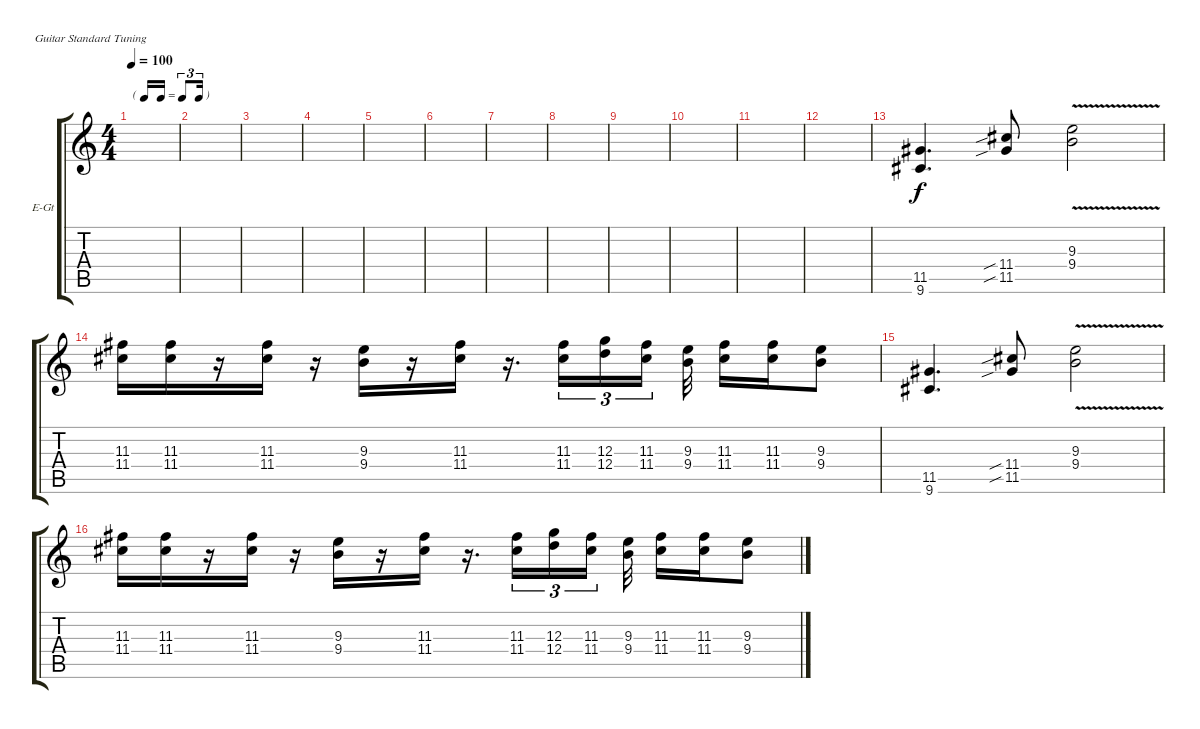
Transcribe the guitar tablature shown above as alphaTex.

\bracketExtendMode groupsimilarinstruments
\firstSystemTrackNameOrientation horizontal
\otherSystemsTrackNameOrientation horizontal
\track ("Harmony Lead" "E-Gt") {instrument overdrivenguitar}
\staff {score tabs}
\tuning (E4 B3 G3 D3 A2 E2)
\ts (4 4)
\tf triplet16th
\tempo 100
\clef g2
\ks c
|
|
|
|
|
|
|
|
|
|
|
|
(9.6 11.5).4{d} (11.5{sib} 11.4{sib}).8 (9.4{v} 9.3{v}).2 |
(11.3 11.4).16 (11.4 11.3).16 r.16 (11.3 11.4).16 r.16 (9.4 9.3).16 r.16 (11.4 11.3).16 r.16{d} (11.3 11.4).16{tu (3 2)} (12.4 12.3).16{tu (3 2)} (11.4 11.3).16{tu (3 2)} (9.3 9.4).32 (11.4 11.3).16 (11.4 11.3).16 (9.3 9.4).8 |
(9.6 11.5).4{d} (11.5{sib} 11.4{sib}).8 (9.4{v} 9.3{v}).2 |
(11.3 11.4).16 (11.4 11.3).16 r.16 (11.3 11.4).16 r.16 (9.4 9.3).16 r.16 (11.4 11.3).16 r.16{d} (11.3 11.4).16{tu (3 2)} (12.4 12.3).16{tu (3 2)} (11.4 11.3).16{tu (3 2)} (9.3 9.4).32 (11.4 11.3).16 (11.4 11.3).16 (9.3 9.4).8
